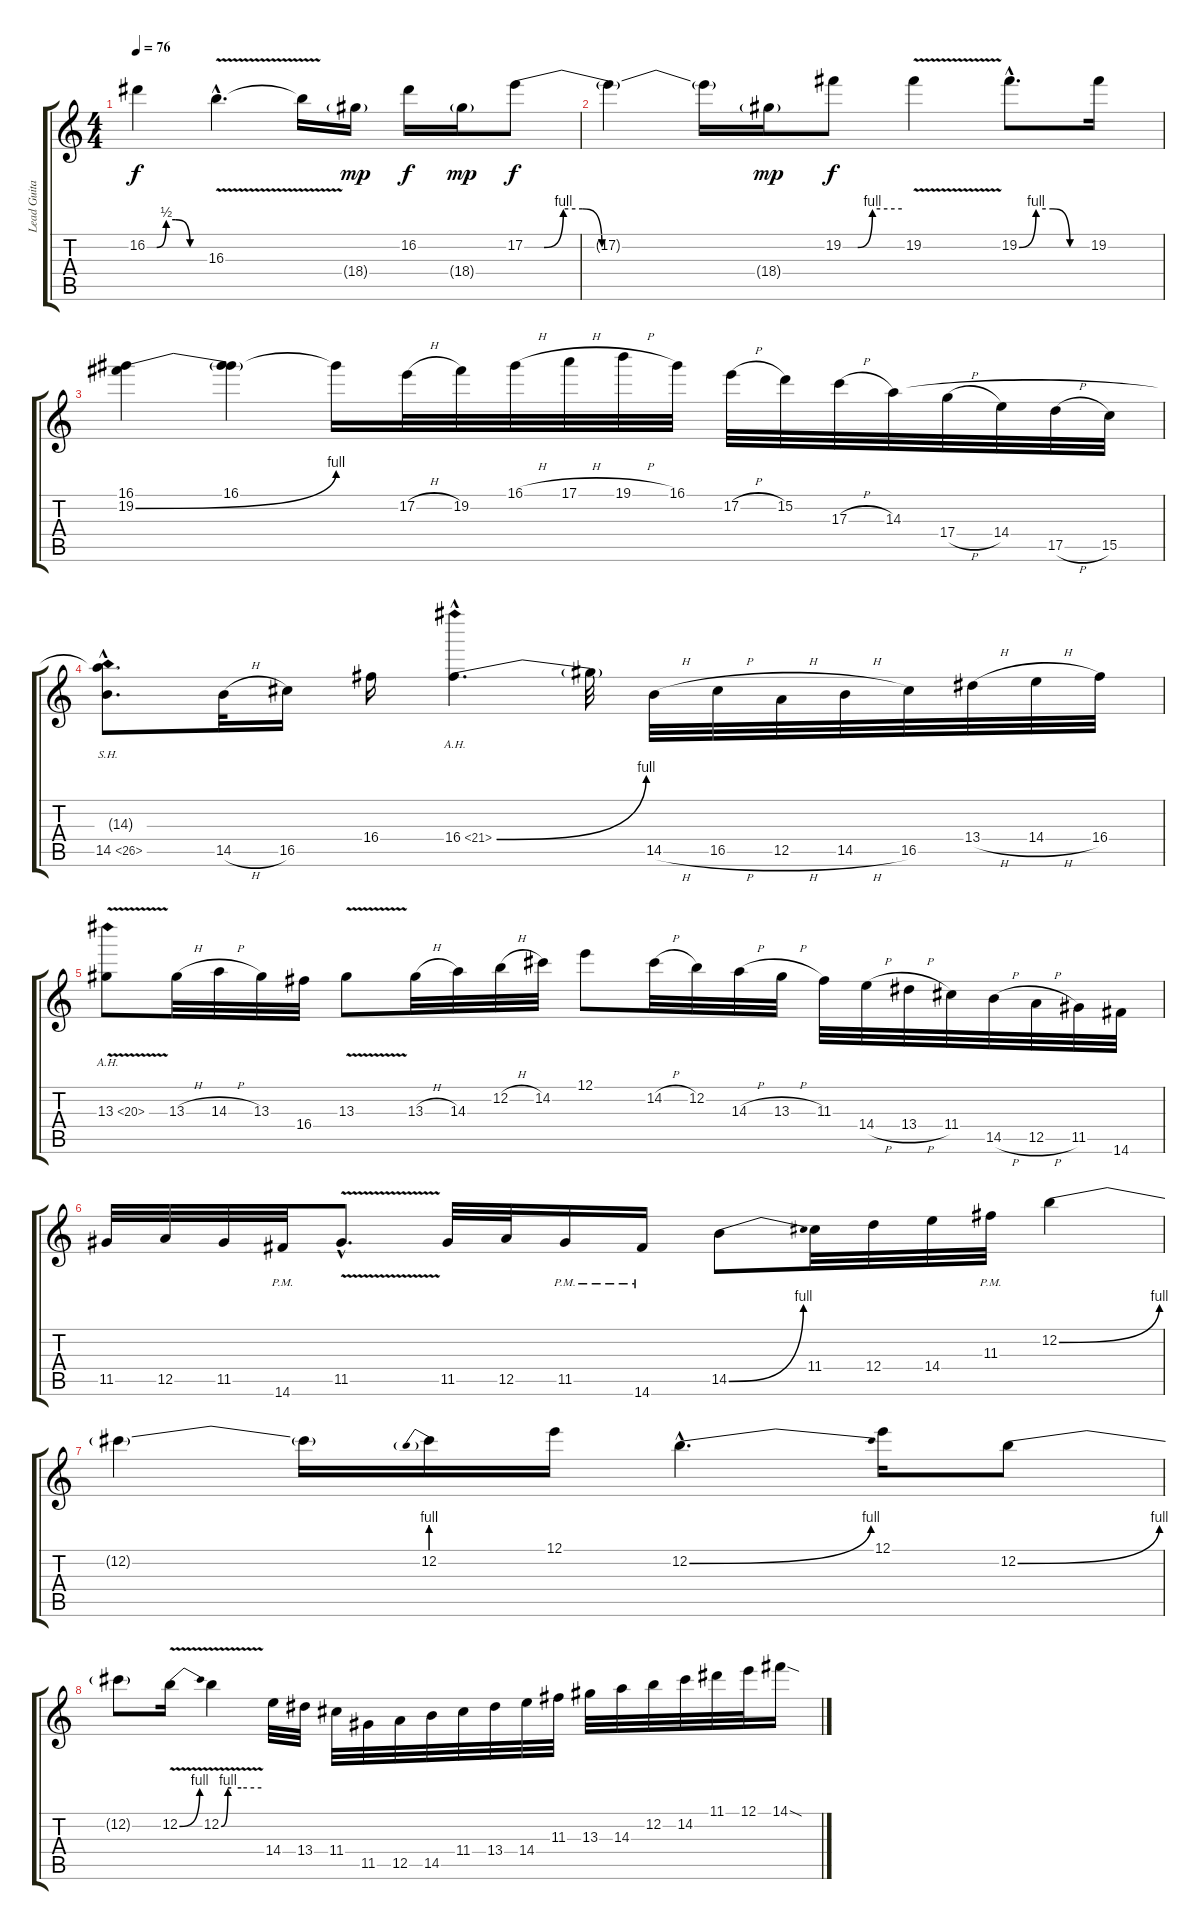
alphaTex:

\track ("Lead Guitar" "Lead Guita") {instrument overdrivenguitar}
\staff {score tabs}
\tuning (E4 B3 G3 D3 A2 E2) {hide}
\ts (4 4)
\tempo 76
\clef g2
\ks c
16.2{be (custom 0 0 10 0 20 2 30 2 45 0 60 0)}.4{dy f} 16.3{v hac}.4{d} 16.3{t}.16 18.4{g}.16{dy mp} 16.2.16{dy f} 18.4{g}.16{dy mp} 17.2{be (custom 0 0 5 0 10 4 15 4 20 0 60 0)}.8{dy f} |
17.2{t}.4 17.2{t}.16 18.4{g}.16{dy mp} 19.2{be (custom 0 0 15 0 30 4 60 4)}.8{dy f} 19.2{v}.4 19.2{be (custom 0 0 15 4 30 4 45 0 60 0) hac}.8{d} 19.2.16 |
(16.1 19.2{be (bend 0 0 60 4)}).4 (16.1 19.2{t}).4 16.1{t}.16 17.2{h}.32 19.2.32 16.1{h}.32 17.1{h}.32 19.1{h}.32 16.1.32 17.2{h}.32 15.2.32 17.3{h}.32 14.3.32 17.4{h}.32 14.4.32 17.5{h}.32 15.5.32 |
(14.3{hac t} 14.5{sh 12 hac}).8{d} 14.5{h}.32 16.5.16 16.4.16 16.4{be (bend 0 0 60 4) ah 5 hac}.4{d} 16.4{t}.32 14.5{h}.32 16.5{h}.32 12.5{h}.32 14.5{h}.32 16.5.32 13.4{h}.32 14.4{h}.32 16.4.32 |
13.3{ah 7 v}.8 13.3{h}.32 14.3{h}.32 13.3.32 16.4.32 13.3{v}.8 13.3{h}.32 14.3.32 12.2{h}.32 14.2.32 12.1.8 14.2{h}.32 12.2.32 14.3{h}.32 13.3{h}.32 11.3.32 14.4{h}.32 13.4{h}.32 11.4.32 14.5{h}.32 12.5{h}.32 11.5.32 14.6.32 |
11.5.32 12.5.32 11.5.32 14.6{pm}.32 11.5{v hac}.8{d} 11.5.32 12.5.32 11.5{pm}.16 14.6{pm}.16 14.5{be (bend 0 0 60 4)}.8 11.4.32 12.4.32 14.4.32 11.3{pm}.32 12.2{be (bend 0 0 60 4)}.4 |
12.2{t}.4 12.2{t}.16 12.2{be (prebend 0 4 60 4)}.16 12.1.16 12.2{be (bend 0 0 60 4) hac}.4{d} 12.1.16 12.2{be (bend 0 0 60 4)}.8 |
12.2{t}.8 12.2{be (bend 0 0 60 4) v}.16 12.2{be (custom 0 0 10 4 15 4 30 4 60 4) v}.4 14.4.32 13.4.32 11.4.32 11.5.32 12.5.32 14.5.32 11.4.32 13.4.32 14.4.32 11.3.32 13.3.32 14.3.32 12.2.32 14.2.32 11.1.32 12.1.32 14.1{sod}.16
